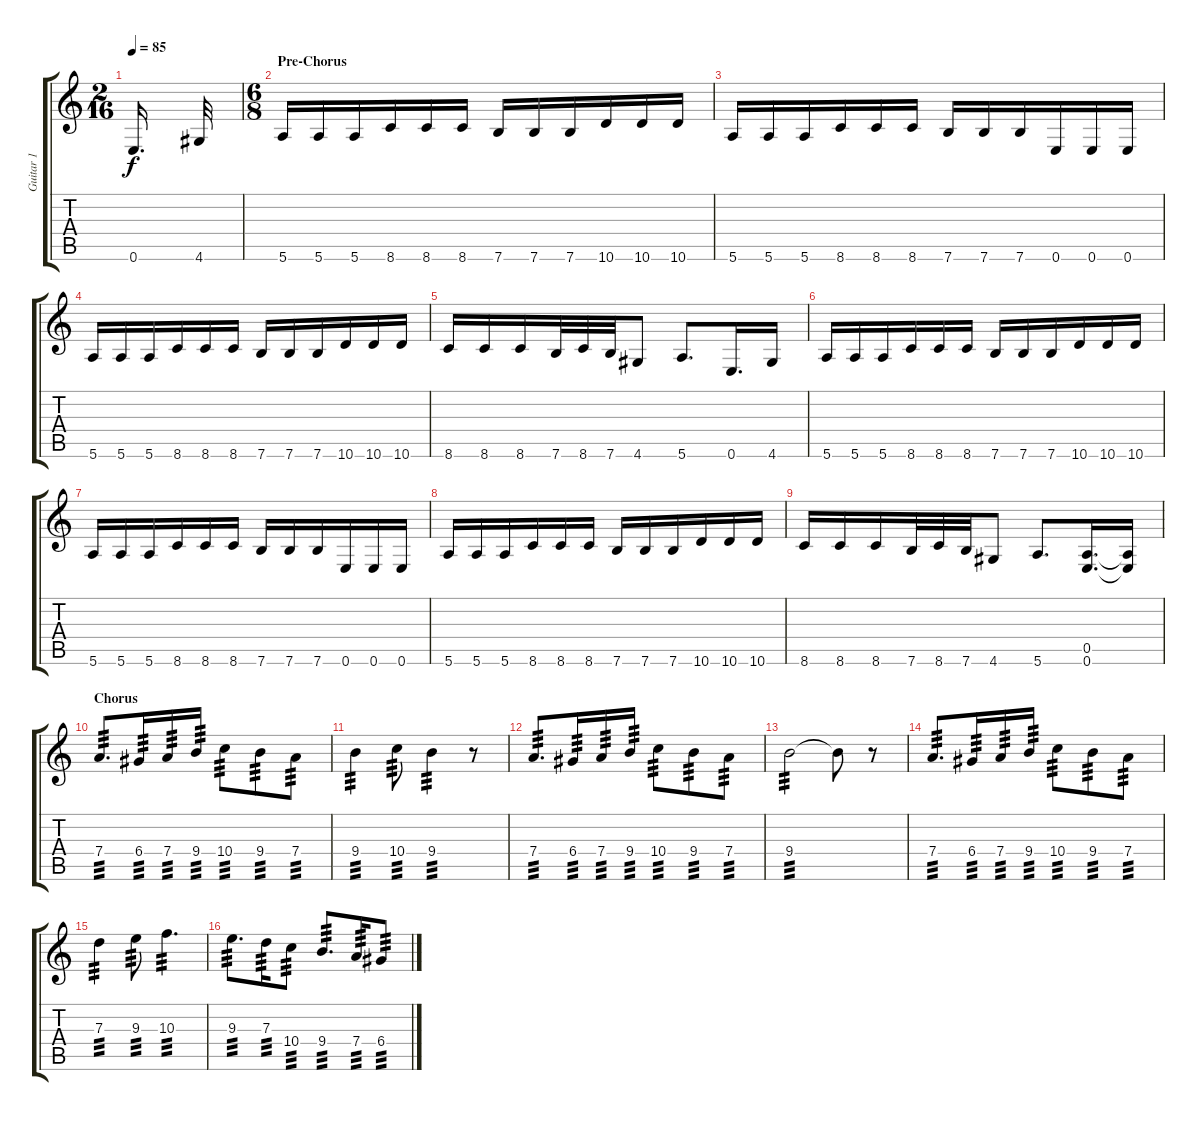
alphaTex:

\track ("Guitar 1" "Guitar 1") {instrument distortionguitar}
\staff {score tabs}
\tuning (E4 B3 G3 D3 A2 E2) {hide}
\ts (2 16)
\tempo 85
\clef g2
\ks c
0.6.16{d dy f} 4.6.32 |
\ts (6 8)
\section ("" "Pre-Chorus")
5.6.16 5.6.16 5.6.16 8.6.16 8.6.16 8.6.16 7.6.16 7.6.16 7.6.16 10.6.16 10.6.16 10.6.16 |
5.6.16 5.6.16 5.6.16 8.6.16 8.6.16 8.6.16 7.6.16 7.6.16 7.6.16 0.6.16 0.6.16 0.6.16 |
5.6.16 5.6.16 5.6.16 8.6.16 8.6.16 8.6.16 7.6.16 7.6.16 7.6.16 10.6.16 10.6.16 10.6.16 |
8.6.16 8.6.16 8.6.16 7.6.32 8.6.32 7.6.32 4.6.8 5.6.8{d} 0.6.16{d} 4.6.16 |
5.6.16 5.6.16 5.6.16 8.6.16 8.6.16 8.6.16 7.6.16 7.6.16 7.6.16 10.6.16 10.6.16 10.6.16 |
5.6.16 5.6.16 5.6.16 8.6.16 8.6.16 8.6.16 7.6.16 7.6.16 7.6.16 0.6.16 0.6.16 0.6.16 |
5.6.16 5.6.16 5.6.16 8.6.16 8.6.16 8.6.16 7.6.16 7.6.16 7.6.16 10.6.16 10.6.16 10.6.16 |
8.6.16 8.6.16 8.6.16 7.6.32 8.6.32 7.6.32 4.6.8 5.6.8{d} (0.5 0.6).16{d} (0.5{t} 0.6{t}).16 |
\section ("" "Chorus")
7.4.8{d tp 3} 6.4.16{tp 3} 7.4.16{tp 3} 9.4.16{tp 3} 10.4.8{tp 3} 9.4.8{tp 3} 7.4.8{tp 3} |
9.4.4{tp 3} 10.4.8{tp 3} 9.4.4{tp 3} r.8 |
7.4.8{d tp 3} 6.4.16{tp 3} 7.4.16{tp 3} 9.4.16{tp 3} 10.4.8{tp 3} 9.4.8{tp 3} 7.4.8{tp 3} |
9.4.2{tp 3} 9.4{t}.8 r.8 |
7.4.8{d tp 3} 6.4.16{tp 3} 7.4.16{tp 3} 9.4.16{tp 3} 10.4.8{tp 3} 9.4.8{tp 3} 7.4.8{tp 3} |
7.3.4{tp 3} 9.3.8{tp 3} 10.3.4{d tp 3} |
9.3.8{d tp 3} 7.3.16{tp 3} 10.4.8{tp 3} 9.4.8{d tp 3} 7.4.16{tp 3} 6.4.8{tp 3}
